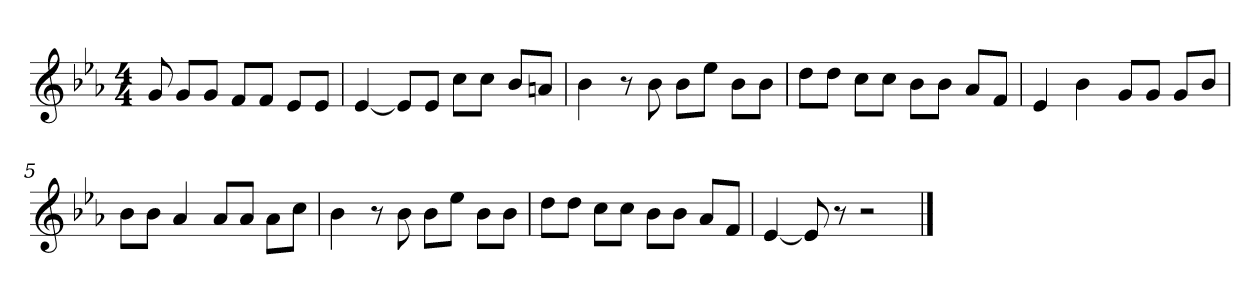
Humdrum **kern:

**kern
*part1
*staff1
*k[b-e-a-]
*M4/4
*MM120
=
8g
8gL
8gJ
8fL
8fJ
8e-L
8e-J
=1
[4e-
8e-L]
8e-J
8ccL
8ccJ
8b-L
8anJ
=2
4b-
8r
8b-
8b-L
8ee-J
8b-L
8b-J
=3
8ddL
8ddJ
8ccL
8ccJ
8b-L
8b-J
8a-L
8fJ
=4
4e-
4b-
8gL
8gJ
8gL
8b-J
=5
8b-L
8b-J
4a-
8a-L
8a-J
8a-L
8ccJ
=6
4b-
8r
8b-
8b-L
8ee-J
8b-L
8b-J
=7
8ddL
8ddJ
8ccL
8ccJ
8b-L
8b-J
8a-L
8fJ
=8
[4e-
8e-]
8r
2r
==
*-
